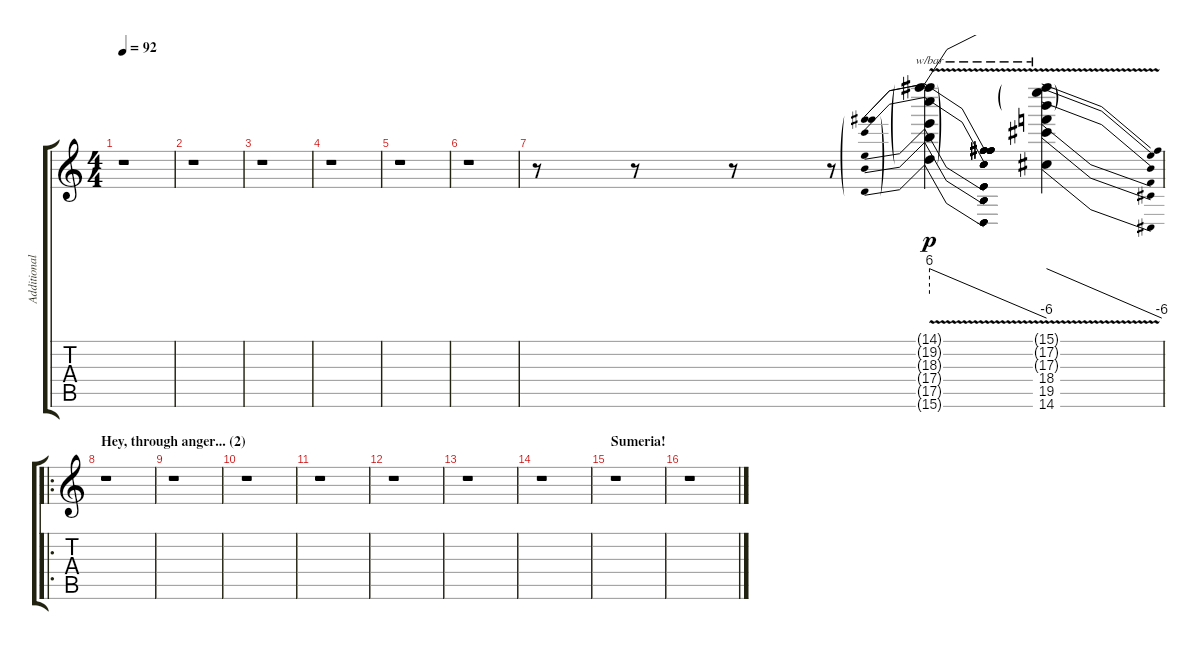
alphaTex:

\track ("Additional Guitar" "Additional") {instrument overdrivenguitar}
\staff {score tabs}
\tuning (Eb4 B3 Gb3 B2 Gb2 B1) {hide}
\ts (4 4)
\tempo 92
\clef g2
\ks c
r.1{dy mf} |
r.1 |
r.1 |
r.1 |
r.1 |
r.1 |
r.8 r.8 r.8 r.8 (14.1{v g} 19.2{v g} 18.3{v g} 17.4{v g} 17.5{v g} 15.6{v g}).4{tbe (predivedive default 0 24 60 -24) dy p} (15.1{v g} 17.2{v g} 17.3{v g} 18.4{v} 19.5{v} 14.6{v}).4{tbe (dive default 0 24 60 -24)} |
\ro
\section ("" "Hey, through anger... (2)")
r.1 |
r.1 |
r.1 |
r.1 |
r.1 |
r.1 |
r.1 |
\section ("" "Sumeria!")
r.1 |
r.1
